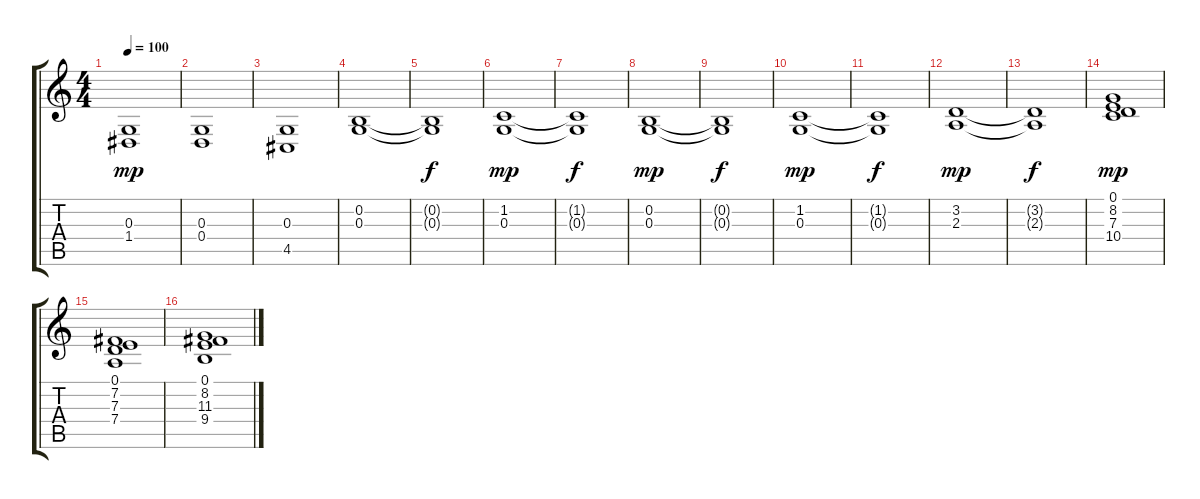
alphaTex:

\track "" {instrument fx3crystal}
\staff {score tabs}
\tuning (E4 B3 G3 D3 A2 E2) {hide}
\ts (4 4)
\tempo 100
\clef g2
\ks c
(0.3 1.4).1{dy mp} |
(0.3 0.4).1 |
(0.3 4.5).1 |
(0.2 0.3).1 |
(0.2{t} 0.3{t}).1{dy f} |
(1.2 0.3).1{dy mp} |
(1.2{t} 0.3{t}).1{dy f} |
(0.2 0.3).1{dy mp} |
(0.2{t} 0.3{t}).1{dy f} |
(1.2 0.3).1{dy mp} |
(1.2{t} 0.3{t}).1{dy f} |
(3.2 2.3).1{dy mp} |
(3.2{t} 2.3{t}).1{dy f} |
(0.1 8.2 7.3 10.4).1{dy mp} |
(0.1 7.2 7.3 7.4).1 |
(0.1 8.2 11.3 9.4).1
